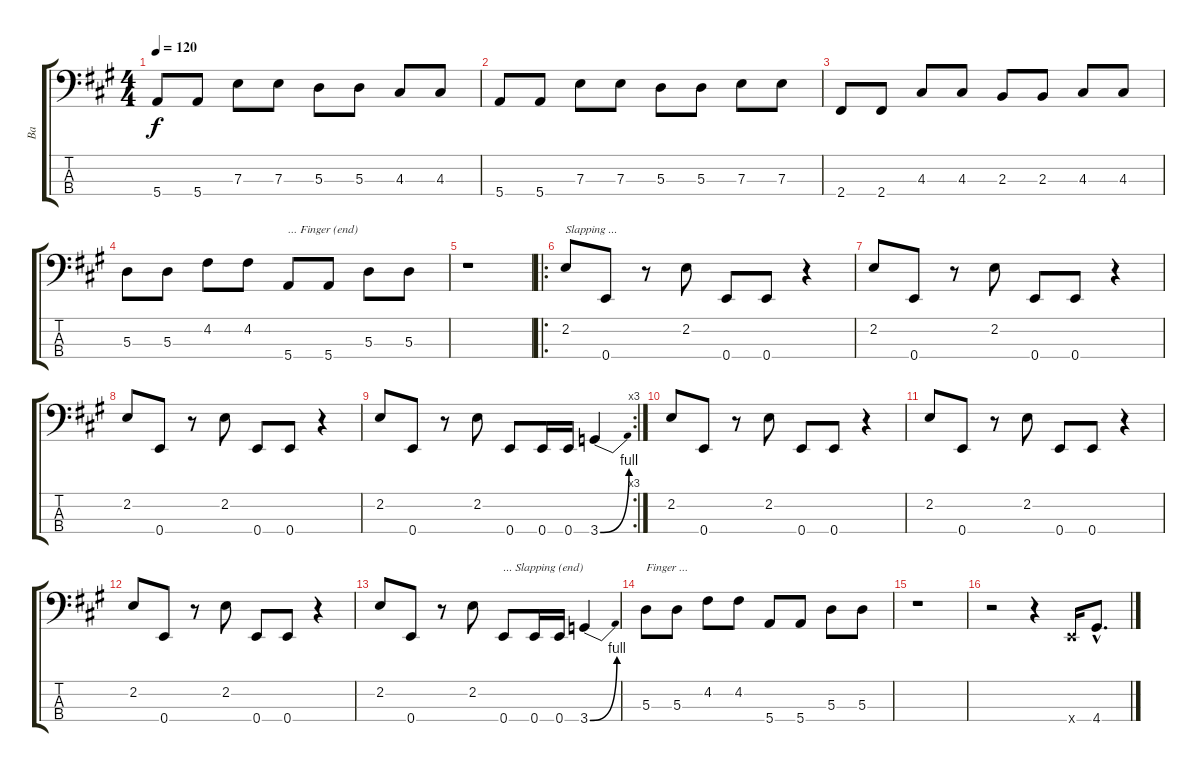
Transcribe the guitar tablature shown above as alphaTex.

\track ("Ba" "Ba") {instrument slapbass1}
\staff {score tabs}
\tuning (G2 D2 A1 E1) {hide}
\ts (4 4)
\tempo 120
\clef f4
\ks a
5.4.8{dy f} 5.4.8 7.3.8 7.3.8 5.3.8 5.3.8 4.3.8 4.3.8 |
5.4.8 5.4.8 7.3.8 7.3.8 5.3.8 5.3.8 7.3.8 7.3.8 |
2.4.8 2.4.8 4.3.8 4.3.8 2.3.8 2.3.8 4.3.8 4.3.8 |
5.3.8 5.3.8 4.2.8 4.2.8 5.4.8{txt "... Finger (end)"} 5.4.8 5.3.8 5.3.8 |
r.1 |
\ro
2.2.8{txt "Slapping ..." volume 16 instrument slapbass1} 0.4.8 r.8 2.2.8 0.4.8 0.4.8 r.4 |
2.2.8 0.4.8 r.8 2.2.8 0.4.8 0.4.8 r.4 |
2.2.8 0.4.8 r.8 2.2.8 0.4.8 0.4.8 r.4 |
\rc 3
2.2.8 0.4.8 r.8 2.2.8 0.4.8 0.4.16 0.4.16 3.4{be (bend 0 0 60 4)}.4 |
2.2.8 0.4.8 r.8 2.2.8 0.4.8 0.4.8 r.4 |
2.2.8 0.4.8 r.8 2.2.8 0.4.8 0.4.8 r.4 |
2.2.8 0.4.8 r.8 2.2.8 0.4.8 0.4.8 r.4 |
2.2.8 0.4.8 r.8 2.2.8 0.4.8{txt "... Slapping (end)"} 0.4.16 0.4.16 3.4{be (bend 0 0 60 4)}.4 |
5.3.8{txt "Finger ..." volume 16 instrument electricbassfinger} 5.3.8 4.2.8 4.2.8 5.4.8 5.4.8 5.3.8 5.3.8 |
r.1 |
r.2 r.4 0.4{x}.16 4.4{hac}.8{d}
